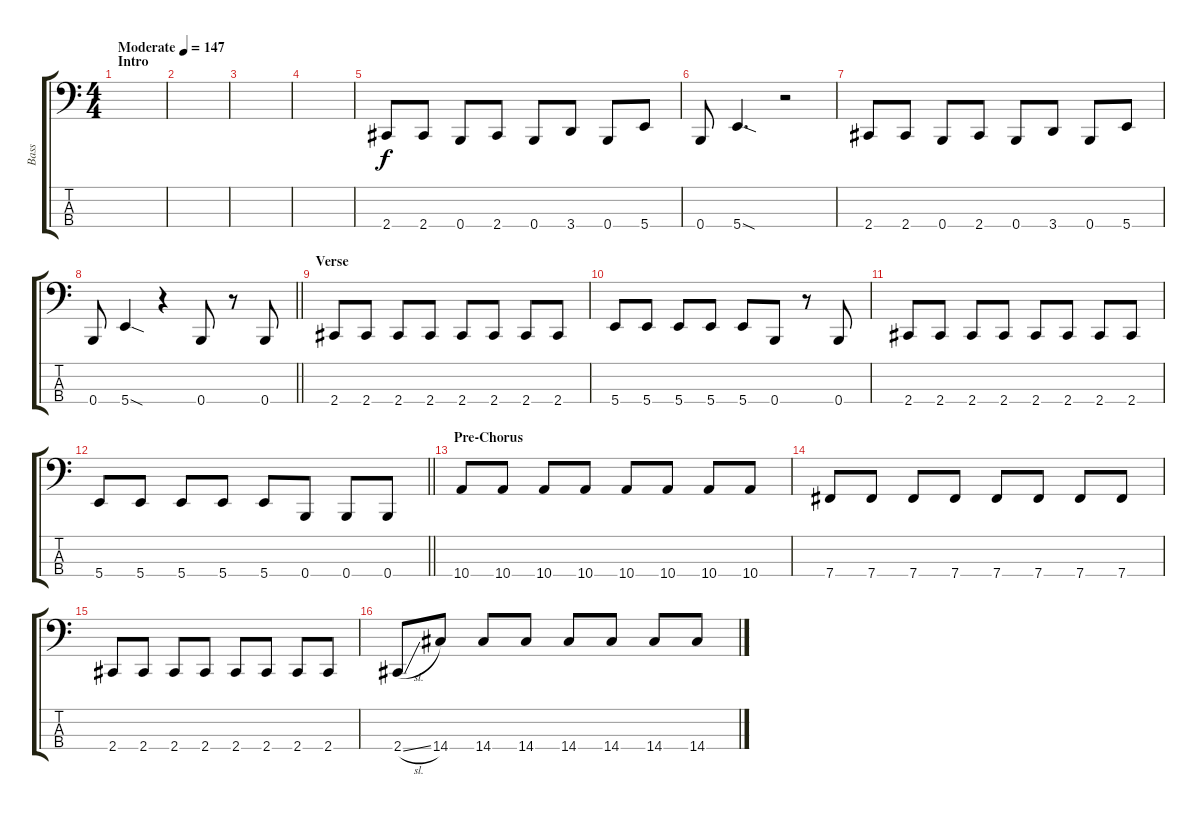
\track ("Bass" "Bass") {instrument electricbassfinger}
\staff {score tabs}
\tuning (E2 B1 Gb1 B0) {hide}
\ts (4 4)
\section ("" "Intro")
\tempo (147 "Moderate")
\clef f4
\ks c
|
|
|
|
2.4.8 2.4.8 0.4.8 2.4.8 0.4.8 3.4.8 0.4.8 5.4.8 |
0.4.8 5.4{sod}.4{d} r.2 |
2.4.8 2.4.8 0.4.8 2.4.8 0.4.8 3.4.8 0.4.8 5.4.8 |
\barLineRight lightlight
0.4.8 5.4{sod}.4 r.4 0.4.8 r.8 0.4.8 |
\section ("" "Verse")
2.4.8 2.4.8 2.4.8 2.4.8 2.4.8 2.4.8 2.4.8 2.4.8 |
5.4.8 5.4.8 5.4.8 5.4.8 5.4.8 0.4.8 r.8 0.4.8 |
2.4.8 2.4.8 2.4.8 2.4.8 2.4.8 2.4.8 2.4.8 2.4.8 |
\barLineRight lightlight
5.4.8 5.4.8 5.4.8 5.4.8 5.4.8 0.4.8 0.4.8 0.4.8 |
\section ("" "Pre-Chorus")
10.4.8 10.4.8 10.4.8 10.4.8 10.4.8 10.4.8 10.4.8 10.4.8 |
7.4.8 7.4.8 7.4.8 7.4.8 7.4.8 7.4.8 7.4.8 7.4.8 |
2.4.8 2.4.8 2.4.8 2.4.8 2.4.8 2.4.8 2.4.8 2.4.8 |
2.4{sl}.8 14.4.8 14.4.8 14.4.8 14.4.8 14.4.8 14.4.8 14.4.8
